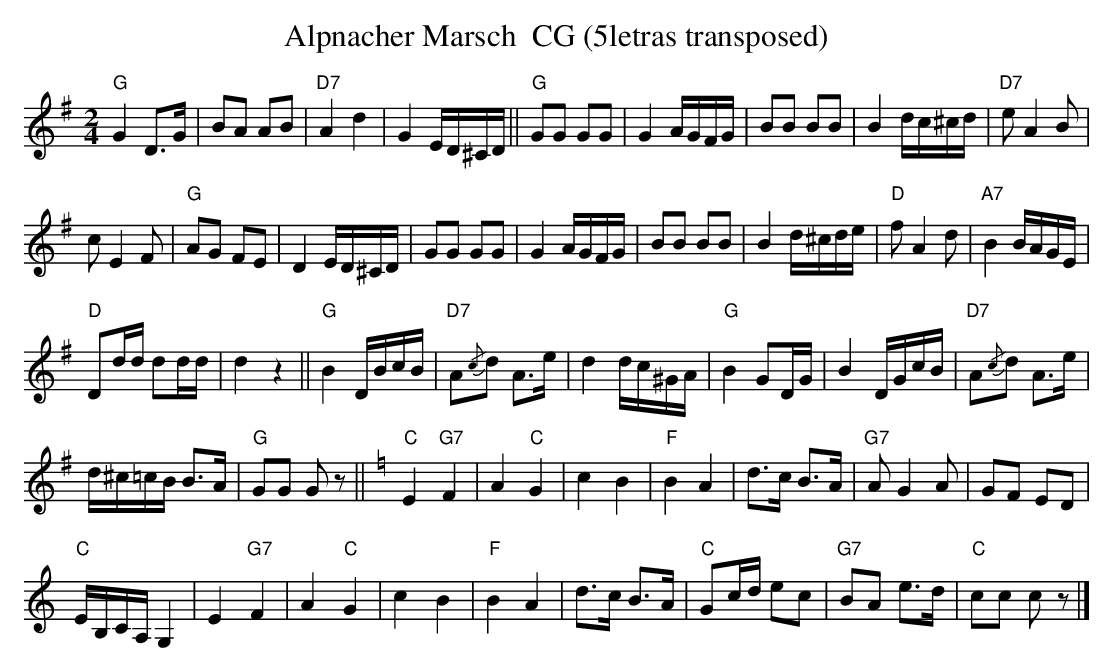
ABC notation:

X:1
T:Alpnacher Marsch  CG (5letras transposed)
M:2/4
L:1/8
K:G transpose=3 %%MIDI gchordon
"G"G2D>G | BA AB | "D7"A2d2 | G2 E/2D/2^C/2D/2 || "G"GG GG | G2 A/2G/2F/2G/2 | BB BB | B2 d/2c/2^c/2d/2 | "D7"eA2B |
cE2F | "G"AG FE | D2 E/2D/2^C/2D/2 | GG GG | G2 A/2G/2F/2G/2 | BB BB | B2 d/2^c/2d/2e/2 | "D"fA2d | "A7"B2 B/2A/2G/2E/2 |
"D"Dd/2d/2 dd/2d/2 | d2z2 || "G"B2 D/2B/2c/2B/2 | "D7"A{/c}d A>e | d2 d/2c/2^G/2A/2 | "G"B2 GD/2G/2 | B2 D/2G/2c/2B/2 | "D7"A{/c}d A>e |
d/2^c/2=c/2B/2 B>A | "G"GG Gz || [K:C] "C"E2"G7"F2 | A2"C"G2 | c2B2 | "F"B2A2 | d>c B>A | "G7"AG2A | GF ED |
"C"E/2B,/2C/2A,/2 G,2 | E2"G7"F2 | A2"C"G2 | c2B2 | "F"B2A2 | d>c B>A | "C"Gc/2d/2 ec | "G7"BA e>d | "C"cc cz |]
